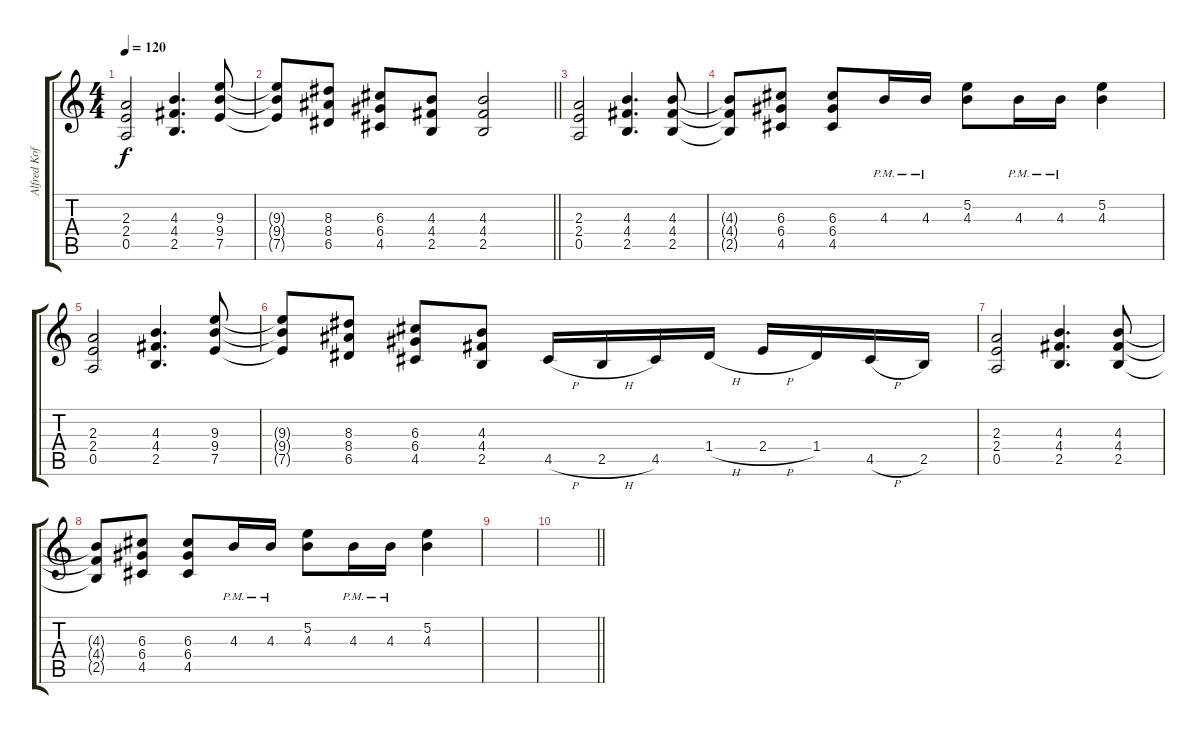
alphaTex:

\track ("Alfred Koffler 2" "Alfred Kof") {instrument distortionguitar}
\staff {score tabs}
\tuning (E4 B3 G3 D3 A2 E2) {hide}
\ts (4 4)
\tempo 120
\clef g2
\ks c
(2.3 2.4 0.5).2{dy f} (4.3 4.4 2.5).4{d} (9.3 9.4 7.5).8 |
\barLineRight lightlight
(9.3{t} 9.4{t} 7.5{t}).8 (8.3 8.4 6.5).8 (6.3 6.4 4.5).8 (4.3 4.4 2.5).8 (4.3 4.4 2.5).2 |
(2.3 2.4 0.5).2 (4.3 4.4 2.5).4{d} (4.3 4.4 2.5).8 |
(4.3{t} 4.4{t} 2.5{t}).8 (6.3 6.4 4.5).8 (6.3 6.4 4.5).8 4.3{pm}.16 4.3{pm}.16 (5.2 4.3).8 4.3{pm}.16 4.3{pm}.16 (5.2 4.3).4 |
(2.3 2.4 0.5).2 (4.3 4.4 2.5).4{d} (9.3 9.4 7.5).8 |
(9.3{t} 9.4{t} 7.5{t}).8 (8.3 8.4 6.5).8 (6.3 6.4 4.5).8 (4.3 4.4 2.5).8 4.5{h}.16 2.5{h}.16 4.5.16 1.4{h}.16 2.4{h}.16 1.4.16 4.5{h}.16 2.5.16 |
(2.3 2.4 0.5).2 (4.3 4.4 2.5).4{d} (4.3 4.4 2.5).8 |
(4.3{t} 4.4{t} 2.5{t}).8 (6.3 6.4 4.5).8 (6.3 6.4 4.5).8 4.3{pm}.16 4.3{pm}.16 (5.2 4.3).8 4.3{pm}.16 4.3{pm}.16 (5.2 4.3).4 |
|
\barLineRight lightlight
